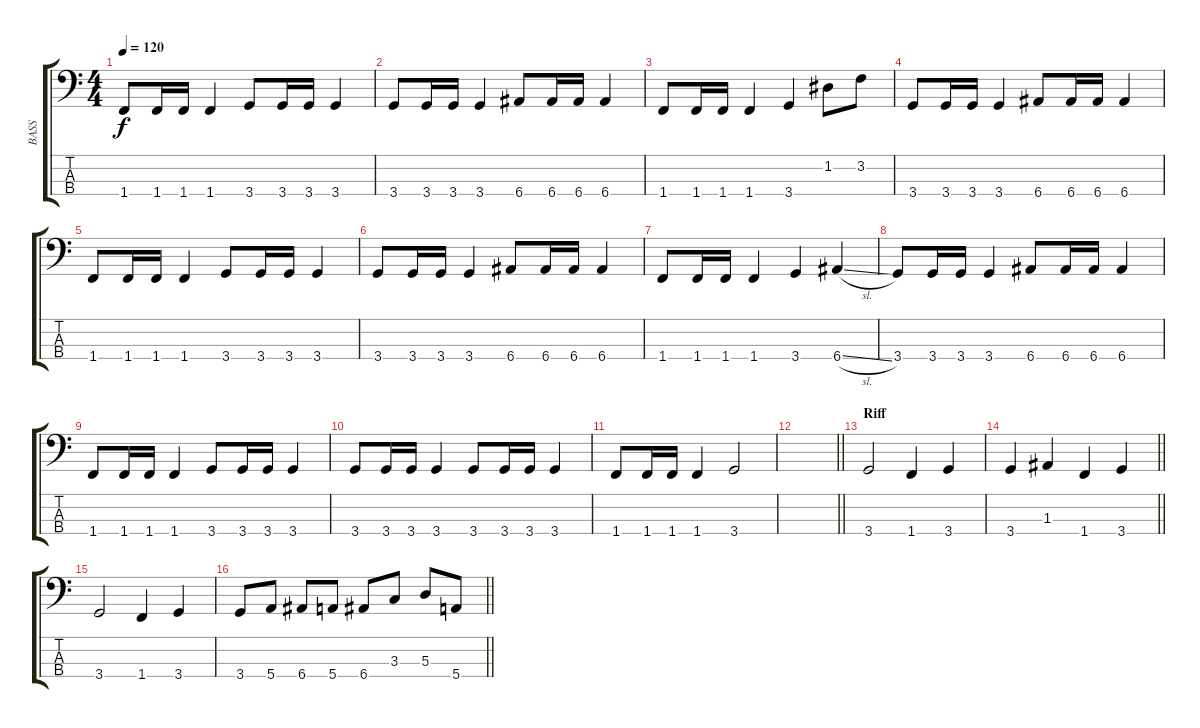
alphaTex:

\track ("BASS" "BASS") {instrument electricbassfinger}
\staff {score tabs}
\tuning (G2 D2 A1 E1) {hide}
\ts (4 4)
\tempo 120
\clef f4
\ks c
1.4.8{dy f} 1.4.16 1.4.16 1.4.4 3.4.8 3.4.16 3.4.16 3.4.4 |
3.4.8 3.4.16 3.4.16 3.4.4 6.4.8 6.4.16 6.4.16 6.4.4 |
1.4.8 1.4.16 1.4.16 1.4.4 3.4.4 1.2.8 3.2.8 |
3.4.8 3.4.16 3.4.16 3.4.4 6.4.8 6.4.16 6.4.16 6.4.4 |
1.4.8 1.4.16 1.4.16 1.4.4 3.4.8 3.4.16 3.4.16 3.4.4 |
3.4.8 3.4.16 3.4.16 3.4.4 6.4.8 6.4.16 6.4.16 6.4.4 |
1.4.8 1.4.16 1.4.16 1.4.4 3.4.4 6.4{sl}.4 |
3.4.8 3.4.16 3.4.16 3.4.4 6.4.8 6.4.16 6.4.16 6.4.4 |
1.4.8 1.4.16 1.4.16 1.4.4 3.4.8 3.4.16 3.4.16 3.4.4 |
3.4.8 3.4.16 3.4.16 3.4.4 3.4.8 3.4.16 3.4.16 3.4.4 |
1.4.8 1.4.16 1.4.16 1.4.4 3.4.2 |
\barLineRight lightlight
|
\section ("" "Riff")
3.4.2 1.4.4 3.4.4 |
\barLineRight lightlight
3.4.4 1.3.4 1.4.4 3.4.4 |
3.4.2 1.4.4 3.4.4 |
\barLineRight lightlight
3.4.8 5.4.8 6.4.8 5.4.8 6.4.8 3.3.8 5.3.8 5.4.8
